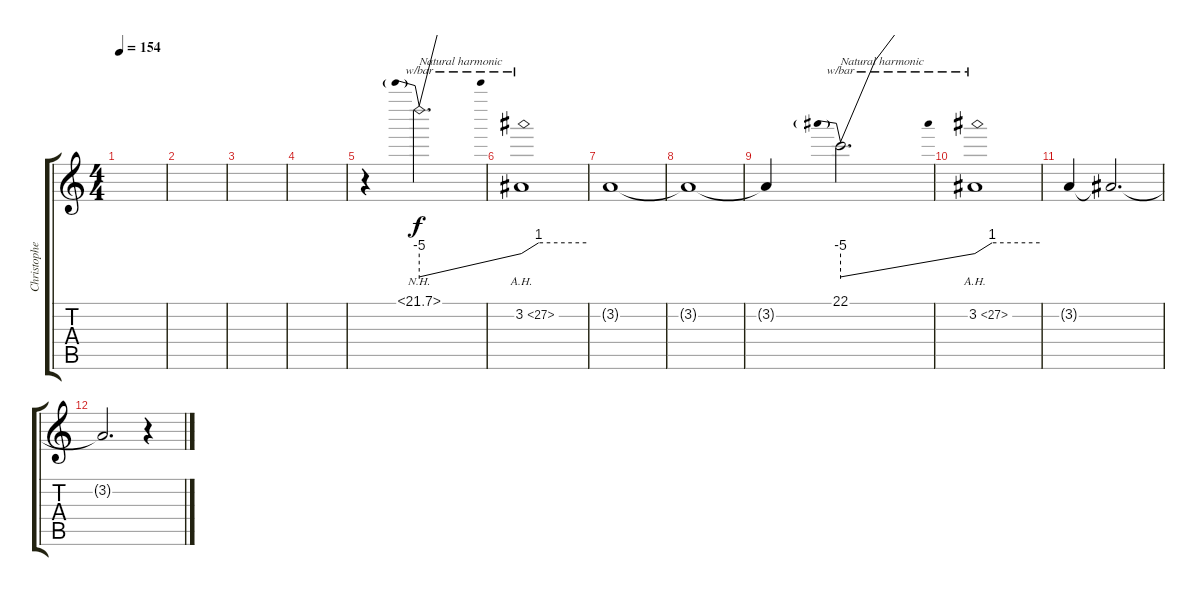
\track ("Christopher (left)" "Christophe") {instrument overdrivenguitar}
\staff {score tabs}
\tuning (C4 G3 Eb3 Bb2 F2 C2) {hide}
\ts (4 4)
\tempo 154
\clef g2
\ks c
|
|
|
|
r.4 22.1{nh}.2{d tbe (predivedive default 0 -20 60 0) txt "Natural harmonic"} |
3.2{ah 24}.1{tbe (custom default 0 0 16 4 60 4)} |
3.2{t}.1 |
3.2{t}.1 |
3.2{t}.4 22.1.2{d tbe (predivedive default 0 -20 60 0) txt "Natural harmonic"} |
3.2{ah 24}.1{tbe (custom default 0 0 16 4 60 4)} |
3.2{t}.4 3.2{t}.2{d} |
3.2{t}.2{d} r.4
